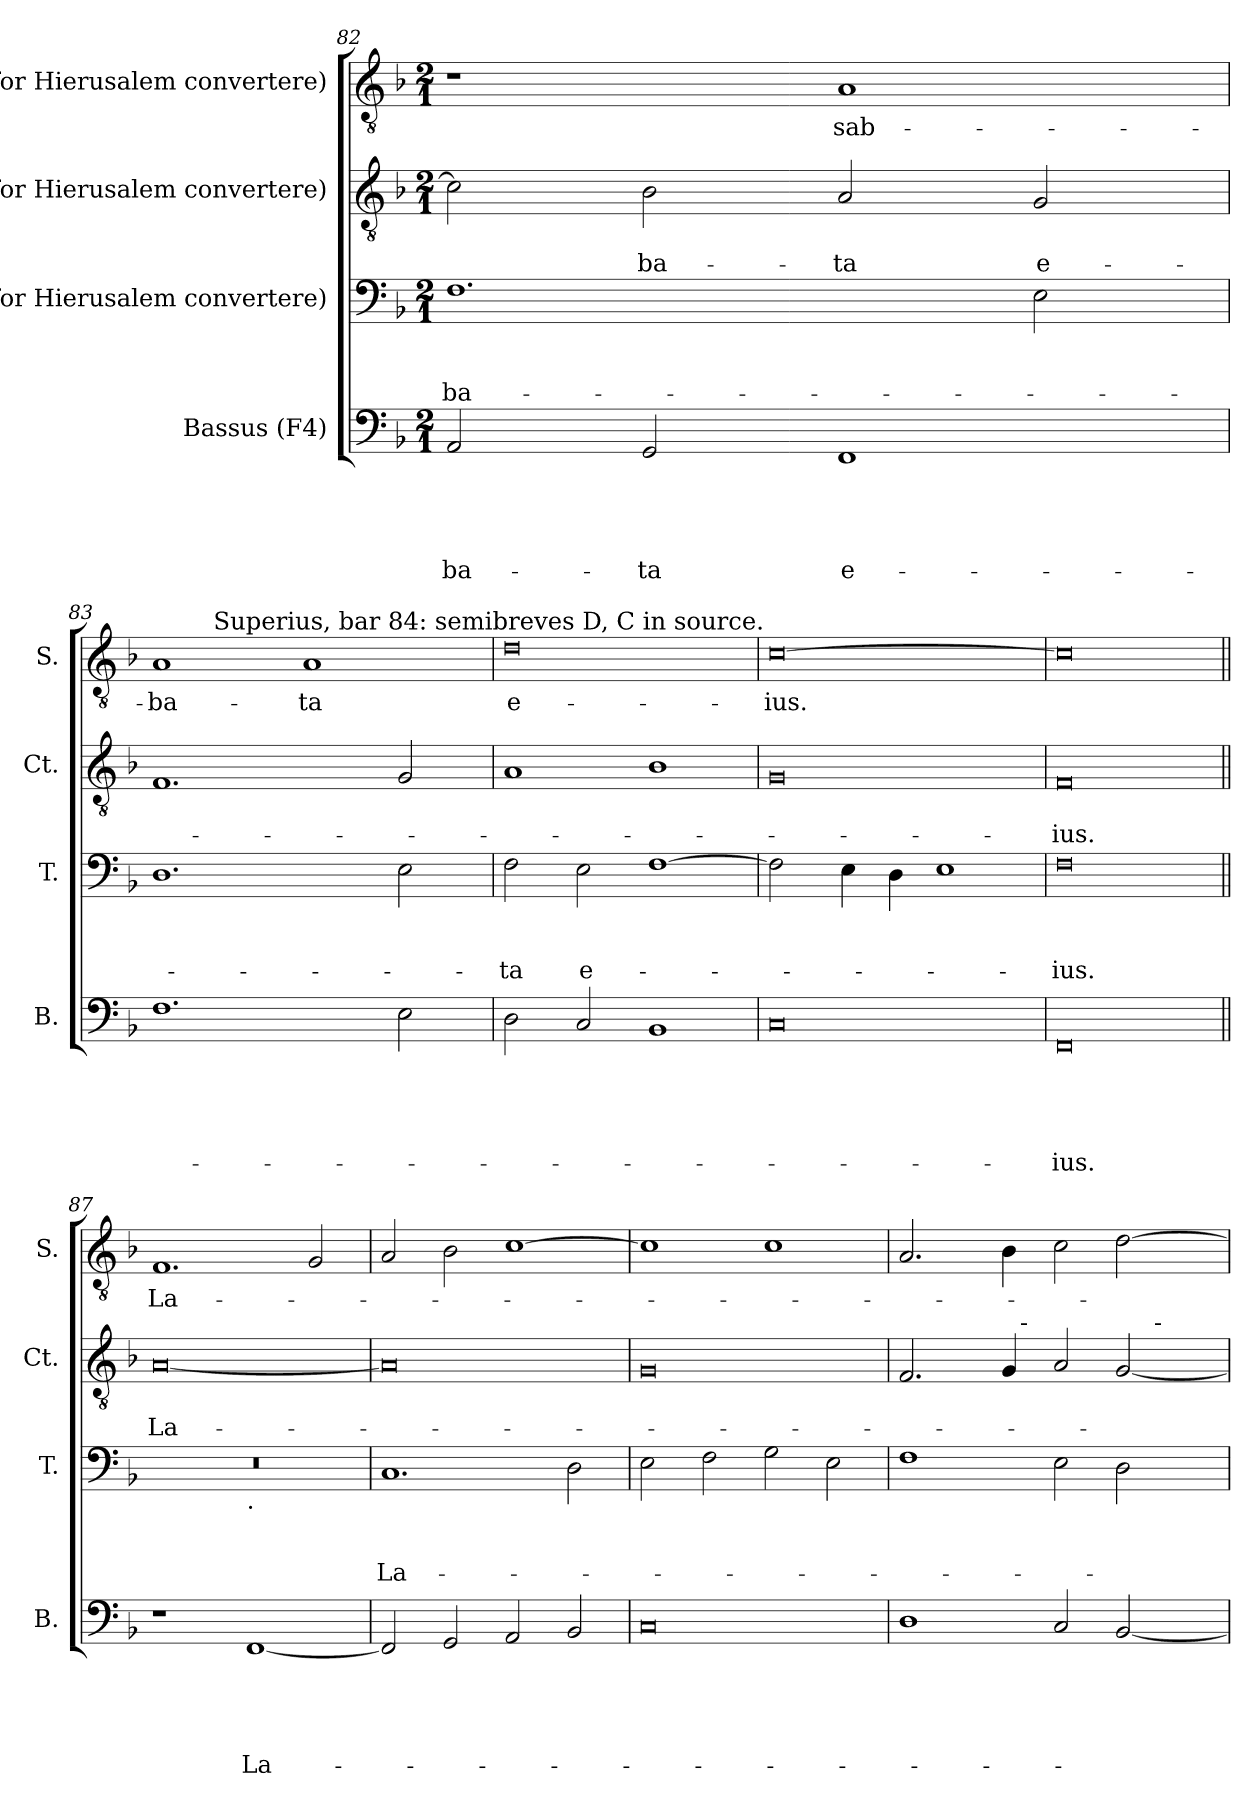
**kern	**text	**text	**text	**text	**text	**kern	**text	**text	**text	**kern	**text	**text	**kern	**text
*part4	*part4	*part4	*part4	*part4	*part4	*part3	*part3	*part3	*part3	*part2	*part2	*part2	*part1	*part1
*staff4	*staff4	*staff4	*staff4	*staff4	*staff4	*staff3	*staff3	*staff3	*staff3	*staff2	*staff2	*staff2	*staff1	*staff1
*I"Bassus (F4)	*	*	*	*	*	*I"C4 for Hierusalem convertere)	*	*	*	*I"C3 for Hierusalem convertere)	*	*	*I"C1 for Hierusalem convertere)	*
*I'B.	*	*	*	*	*	*I'T.	*	*	*	*I'Ct.	*	*	*I'S.	*
*clefF4	*	*	*	*	*	*clefF4	*	*	*	*clefGv2	*	*	*clefGv2	*
*k[b-]	*	*	*	*	*	*k[b-]	*	*	*	*k[b-]	*	*	*k[b-]	*
*F:	*	*	*	*	*	*F:	*	*	*	*F:	*	*	*F:	*
*M2/1	*	*	*	*	*	*M2/1	*	*	*	*M2/1	*	*	*M2/1	*
=82	=82	=82	=82	=82	=82	=82	=82	=82	=82	=82	=82	=82	=82	=82
!	!	!	!	!	!LO:LY:b	!	!	!	!LO:LY:b	!	!	!	!	!
2AA/	.	.	.	.	-ba-	1.F	.	.	-ba-	2c\]	.	.	1r	.
!	!	!	!	!	!LO:LY:b	!	!	!	!	!	!	!LO:LY:b	!	!
2GG/	.	.	.	.	-ta	.	.	.	.	2B-\	.	-ba-	.	.
!	!	!	!	!	!LO:LY:b:rj	!	!	!	!	!	!	!LO:LY:b	!	!LO:LY:b
1FF	.	.	.	.	e-	.	.	.	.	2A/	.	-ta	1A	sab-
!	!	!	!	!	!	!	!	!	!	!	!	!LO:LY:b:rj	!	!
.	.	.	.	.	.	2E\	.	.	.	2G/	.	e-	.	.
=83	=83	=83	=83	=83	=83	=83	=83	=83	=83	=83	=83	=83	=83	=83
!	!	!	!	!	!	!	!	!	!	!	!	!	!	!LO:LY:b
*	*	*	*	*	*	*	*	*	*	*	*	*	*^	*
1.F	.	.	.	.	.	1.D	.	.	.	1.F	.	.	1A	4ryy	-ba-
.	.	.	.	.	.	.	.	.	.	.	.	.	.	32ryy	.
!	!	!	!	!	!	!	!	!	!	!	!	!	!	!LO:TX:a:t=Superius, bar 84&colon; semibreves D, C in source.	!
.	.	.	.	.	.	.	.	.	.	.	.	.	.	1ryy	.
!	!	!	!	!	!	!	!	!	!	!	!	!	!	!	!LO:LY:b
.	.	.	.	.	.	.	.	.	.	.	.	.	1A	.	-ta
.	.	.	.	.	.	.	.	.	.	.	.	.	.	2ryy	.
2E\	.	.	.	.	.	2E\	.	.	.	2G/	.	.	.	.	.
.	.	.	.	.	.	.	.	.	.	.	.	.	.	8..ryy	.
=84	=84	=84	=84	=84	=84	=84	=84	=84	=84	=84	=84	=84	=84	=84	=84
!	!	!	!	!	!	!	!	!	!LO:LY:b	!	!	!	!	!	!LO:LY:b:rj
*	*	*	*	*	*	*	*	*	*	*	*	*	*v	*v	*
2D\	.	.	.	.	.	2F\	.	.	-ta	1A	.	.	0d	e-
!	!	!	!	!	!	!	!	!	!LO:LY:b:rj	!	!	!	!	!
2C/	.	.	.	.	.	2E\	.	.	e-	.	.	.	.	.
1BB-	.	.	.	.	.	[<1F	.	.	.	1B-	.	.	.	.
!!LO:PB:g=z
=85	=85	=85	=85	=85	=85	=85	=85	=85	=85	=85	=85	=85	=85	=85
!	!	!	!	!	!	!	!	!	!	!	!	!	!	!LO:LY:b
0C	.	.	.	.	.	2F\]	.	.	.	0G	.	.	[>0c	-ius.
.	.	.	.	.	.	4E\	.	.	.	.	.	.	.	.
.	.	.	.	.	.	4D\	.	.	.	.	.	.	.	.
.	.	.	.	.	.	1E	.	.	.	.	.	.	.	.
=86	=86	=86	=86	=86	=86	=86	=86	=86	=86	=86	=86	=86	=86	=86
!	!	!	!	!	!LO:LY:b	!	!	!	!LO:LY:b	!	!	!LO:LY:b	!	!
0FF	.	.	.	.	-ius.	0F	.	.	-ius.	0F	.	-ius.	0c]	.
=87||	=87||	=87||	=87||	=87||	=87||	=87||	=87||	=87||	=87||	=87||	=87||	=87||	=87||	=87||
!	!	!	!	!	!	!	!	!	!	!	!	!LO:LY:b	!	!LO:LY:b
*	*	*	*	*	*	*^	*	*	*	*	*	*	*	*
1r	.	.	.	.	.	0r	1ryy	.	.	.	[<0A	.	La-	1.F	La-
!	!	!	!	!	!	!	!LO:TX:b:t=.	!	!	!	!	!	!	!	!
!	!	!	!	!	!LO:LY:b	!	!	!	!	!	!	!	!	!	!
[<1FF	.	.	.	.	La-	.	1ryy	.	.	.	.	.	.	.	.
.	.	.	.	.	.	.	.	.	.	.	.	.	.	2G/	.
=88	=88	=88	=88	=88	=88	=88	=88	=88	=88	=88	=88	=88	=88	=88	=88
!	!	!	!	!	!	!	!	!	!	!LO:LY:b	!	!	!	!	!
*	*	*	*	*	*	*v	*v	*	*	*	*	*	*	*	*
2FF/]	.	.	.	.	.	1.C	.	.	La-	0A]	.	.	2A/	.
2GG/	.	.	.	.	.	.	.	.	.	.	.	.	2B-\	.
2AA/	.	.	.	.	.	.	.	.	.	.	.	.	[>1c	.
2BB-/	.	.	.	.	.	2D\	.	.	.	.	.	.	.	.
=89	=89	=89	=89	=89	=89	=89	=89	=89	=89	=89	=89	=89	=89	=89
0C	.	.	.	.	.	2E\	.	.	.	0G	.	.	1c]	.
.	.	.	.	.	.	2F\	.	.	.	.	.	.	.	.
.	.	.	.	.	.	2G\	.	.	.	.	.	.	1c	.
.	.	.	.	.	.	2E\	.	.	.	.	.	.	.	.
!!LO:LB:g=z
=90	=90	=90	=90	=90	=90	=90	=90	=90	=90	=90	=90	=90	=90	=90
*	*	*	*	*	*	*	*	*	*	*^	*	*	*	*
*	*	*	*	*	*	*	*	*	*	*	*^	*	*	*	*
1D	.	.	.	.	.	1F	.	.	.	2.F/	2ryy	1ryy	.	.	2.A/	.
.	.	.	.	.	.	.	.	.	.	.	4ryy	.	.	.	.	.
.	.	.	.	.	.	.	.	.	.	4G/	16ryy	.	.	.	4B-\	.
!	!	!	!	!	!	!	!	!	!	!	!LO:TX:a:t=-	!	!	!	!	!
.	.	.	.	.	.	.	.	.	.	.	1ryy	.	.	.	.	.
2C/	.	.	.	.	.	2E\	.	.	.	2A/	.	2ryy	.	.	2c\	.
[<2BB-/	.	.	.	.	.	2D\	.	.	.	[<2G/	.	8ryy	.	.	[>2d\	.
.	.	.	.	.	.	.	.	.	.	.	.	32ryy	.	.	.	.
!	!	!	!	!	!	!	!	!	!	!	!	!LO:TX:a:t=-	!	!	!	!
.	.	.	.	.	.	.	.	.	.	.	.	4ryy	.	.	.	.
.	.	.	.	.	.	.	.	.	.	.	8.ryy	.	.	.	.	.
.	.	.	.	.	.	.	.	.	.	.	.	16.ryy	.	.	.	.
*	*	*	*	*	*	*	*	*	*	*v	*v	*v	*	*	*	*
=	=	=	=	=	=	=	=	=	=	=	=	=	=	=
*-	*-	*-	*-	*-	*-	*-	*-	*-	*-	*-	*-	*-	*-	*-
